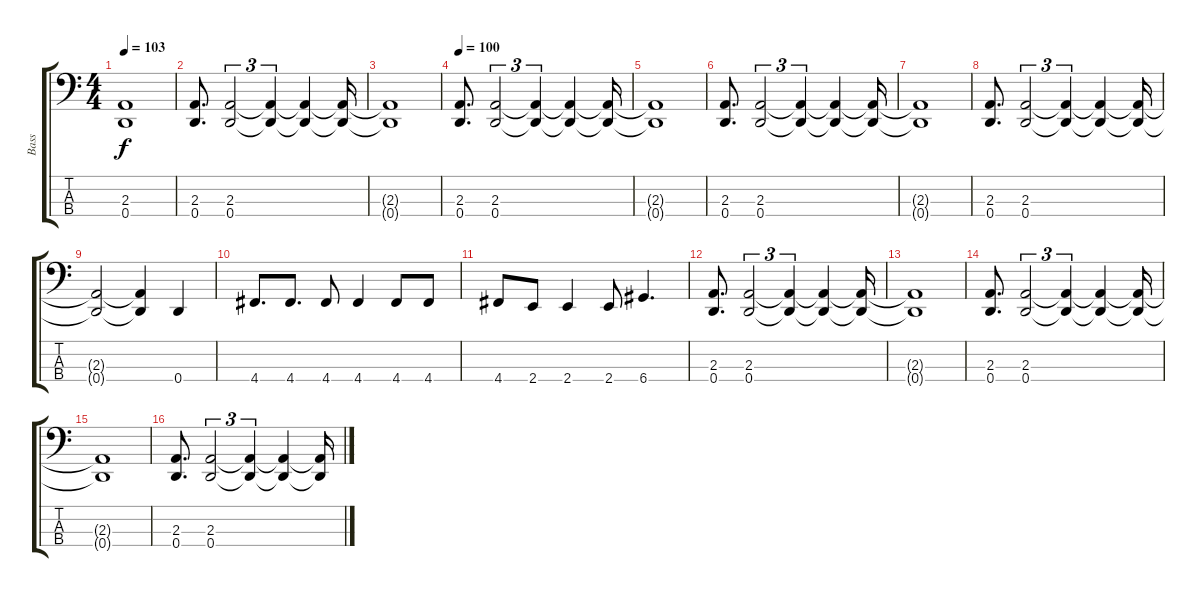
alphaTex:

\track ("Bass" "Bass") {instrument electricbassfinger}
\staff {score tabs}
\tuning (F2 C2 G1 D1) {hide}
\ts (4 4)
\tempo 103
\clef f4
\ks c
(2.3{t} 0.4{t}).1{dy f} |
(2.3 0.4).8{d} (2.3 0.4).2{tu (3 2)} (2.3{t} 0.4{t}).4{tu (3 2)} (2.3{t} 0.4{t}).4 (2.3{t} 0.4{t}).16 |
(2.3{t} 0.4{t}).1 |
\tempo 100
(2.3 0.4).8{d} (2.3 0.4).2{tu (3 2)} (2.3{t} 0.4{t}).4{tu (3 2)} (2.3{t} 0.4{t}).4 (2.3{t} 0.4{t}).16 |
(2.3{t} 0.4{t}).1 |
(2.3 0.4).8{d} (2.3 0.4).2{tu (3 2)} (2.3{t} 0.4{t}).4{tu (3 2)} (2.3{t} 0.4{t}).4 (2.3{t} 0.4{t}).16 |
(2.3{t} 0.4{t}).1 |
(2.3 0.4).8{d} (2.3 0.4).2{tu (3 2)} (2.3{t} 0.4{t}).4{tu (3 2)} (2.3{t} 0.4{t}).4 (2.3{t} 0.4{t}).16 |
(2.3{t} 0.4{t}).2 (2.3{t} 0.4{t}).4 0.4.4 |
4.4.8{d} 4.4.8{d} 4.4.8 4.4.4 4.4.8 4.4.8 |
4.4.8 2.4.8 2.4.4 2.4.8 6.4.4{d} |
(2.3 0.4).8{d} (2.3 0.4).2{tu (3 2)} (2.3{t} 0.4{t}).4{tu (3 2)} (2.3{t} 0.4{t}).4 (2.3{t} 0.4{t}).16 |
(2.3{t} 0.4{t}).1 |
(2.3 0.4).8{d} (2.3 0.4).2{tu (3 2)} (2.3{t} 0.4{t}).4{tu (3 2)} (2.3{t} 0.4{t}).4 (2.3{t} 0.4{t}).16 |
(2.3{t} 0.4{t}).1 |
(2.3 0.4).8{d} (2.3 0.4).2{tu (3 2)} (2.3{t} 0.4{t}).4{tu (3 2)} (2.3{t} 0.4{t}).4 (2.3{t} 0.4{t}).16
